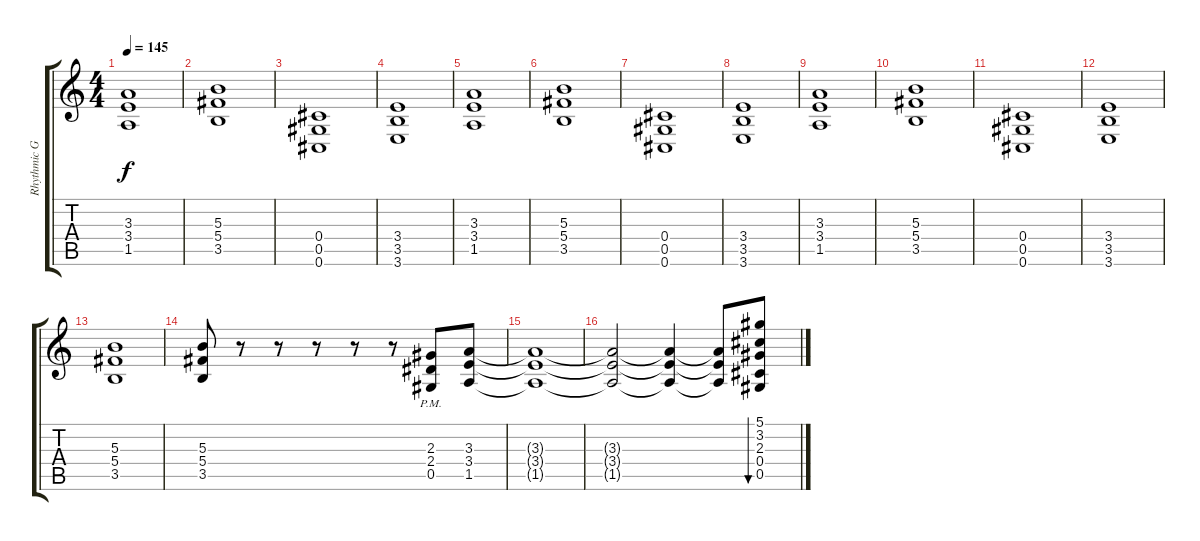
\track ("Rhythmic Guitar" "Rhythmic G") {instrument distortionguitar}
\staff {score tabs}
\tuning (Eb4 Bb3 Gb3 Db3 Ab2 Db2) {hide}
\ts (4 4)
\tempo 145
\clef g2
\ks c
(3.3 3.4 1.5).1{dy f} |
(5.3 5.4 3.5).1 |
(0.4 0.5 0.6).1 |
(3.4 3.5 3.6).1 |
(3.3 3.4 1.5).1 |
(5.3 5.4 3.5).1 |
(0.4 0.5 0.6).1 |
(3.4 3.5 3.6).1 |
(3.3 3.4 1.5).1 |
(5.3 5.4 3.5).1 |
(0.4 0.5 0.6).1 |
(3.4 3.5 3.6).1 |
(5.3 5.4 3.5).1 |
(5.3 5.4 3.5).8 r.8 r.8 r.8 r.8 r.8 (2.3{pm} 2.4{pm} 0.5{pm}).8 (3.3 3.4 1.5).8 |
(3.3{t} 3.4{t} 1.5{t}).1 |
(3.3{t} 3.4{t} 1.5{t}).2 (3.3{t} 3.4{t} 1.5{t}).4 (3.3{t} 3.4{t} 1.5{t}).8 (5.1 3.2 2.3 0.4 0.5).8{bu 240 instrument electricguitarclean}
